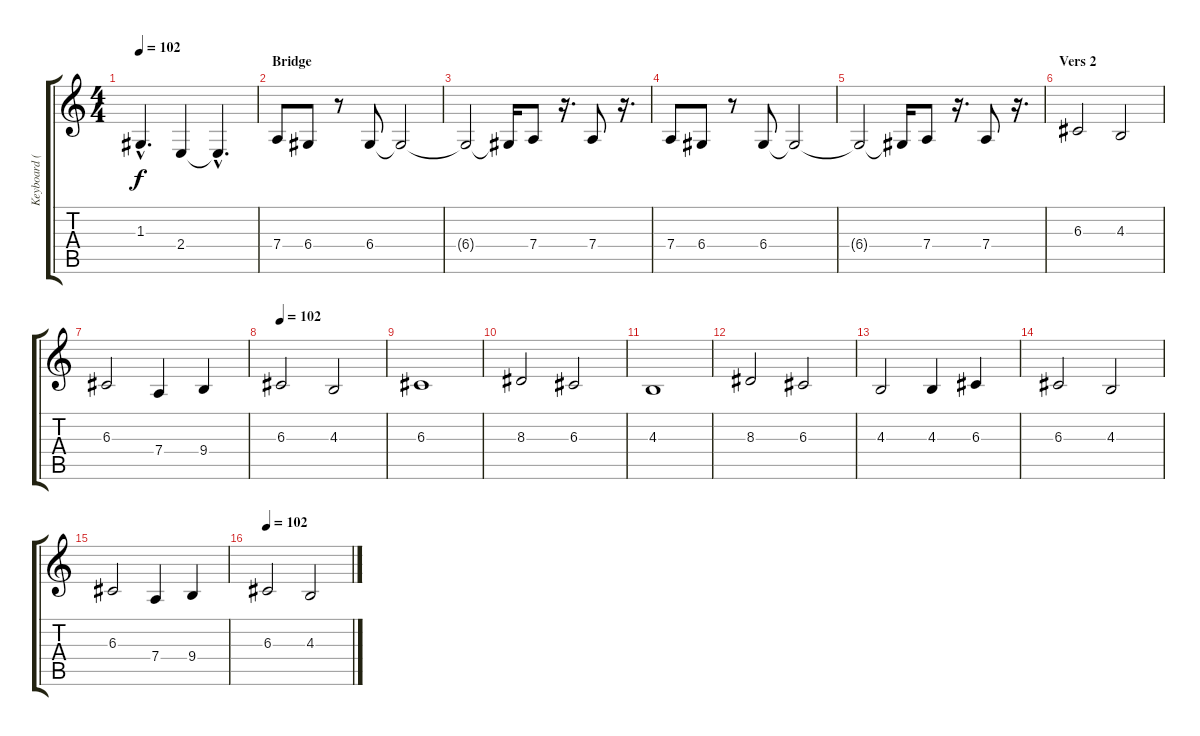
\track ("Keyboard (Don´t know)" "Keyboard (") {instrument rockorgan}
\staff {score tabs}
\tuning (E4 B3 G3 D3 A2 E2) {hide}
\ts (4 4)
\tempo 102
\clef g2
\ks c
1.3{hac}.4{d dy f} 2.4.4 2.4{hac t}.4{d} |
\section ("" "Bridge")
7.4.8 6.4.8 r.8 6.4.8 6.4{t}.2 |
6.4{t}.2 6.4{t}.16 7.4.8 r.16{d} 7.4.8 r.16{d} |
7.4.8 6.4.8 r.8 6.4.8 6.4{t}.2 |
6.4{t}.2 6.4{t}.16 7.4.8 r.16{d} 7.4.8 r.16{d} |
\section ("" "Vers 2")
6.3.2 4.3.2 |
6.3.2 7.4.4 9.4.4 |
\tempo 102
6.3.2 4.3.2 |
6.3.1 |
8.3.2 6.3.2 |
4.3.1 |
8.3.2 6.3.2 |
4.3.2 4.3.4 6.3.4 |
6.3.2 4.3.2 |
6.3.2 7.4.4 9.4.4 |
\tempo 102
6.3.2 4.3.2
